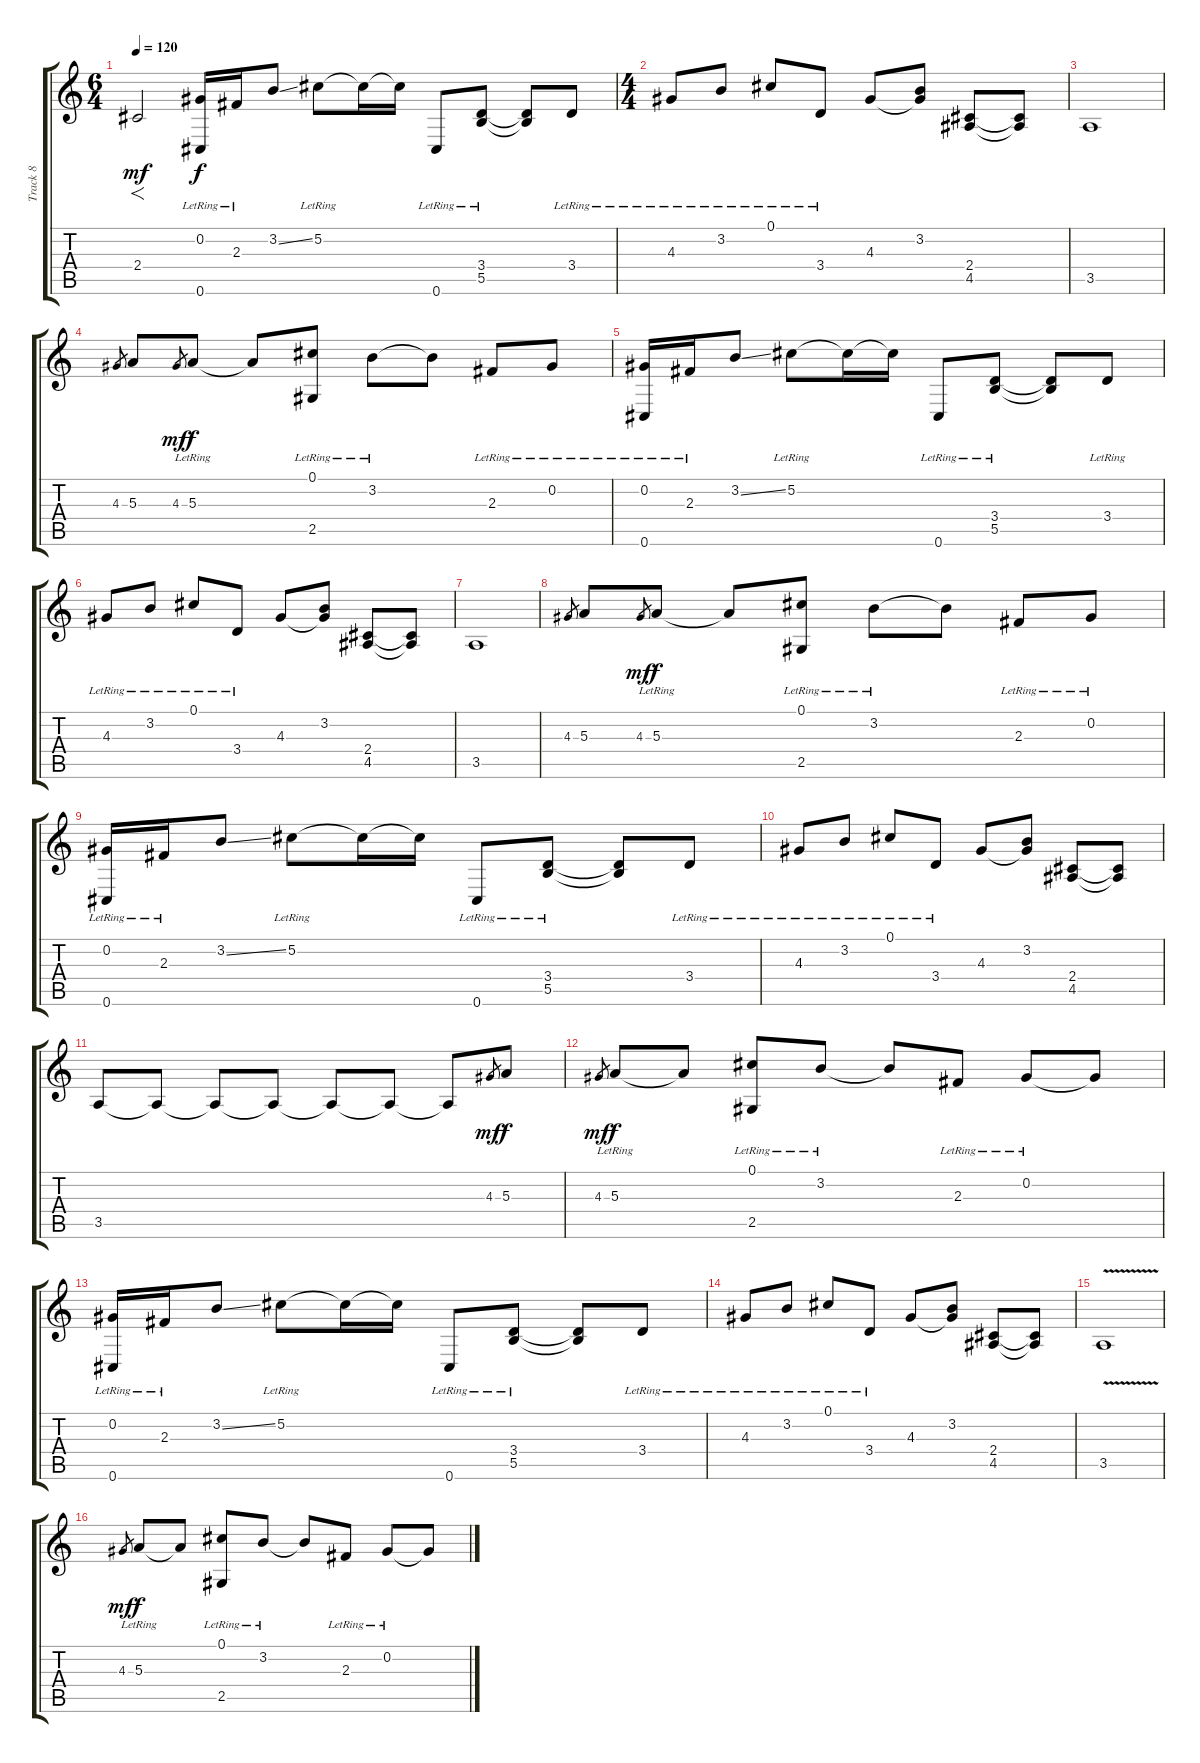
\track ("Track 8" "Track 8") {instrument acousticguitarsteel}
\staff {score tabs}
\tuning (Db4 Ab3 E3 B2 Gb2 Db2) {hide}
\ts (6 4)
\tempo 120
\clef g2
\ks c
2.4.2{f dy mf instrument acousticguitarsteel} (0.2{lr} 0.6{lr}).16{dy f} 2.3{lr}.16 3.2{ss}.8 5.2{lr}.8 5.2{t}.16 5.2{t}.16 0.6{lr}.8 (3.4 5.5{lr}).8 (3.4{t} 5.5{t}).8 3.4{lr}.8 |
\ts (4 4)
4.3{lr}.8 3.2{lr}.8 0.1{lr}.8 3.4{lr}.8 4.3.8 (3.2 4.3{t}).8 (2.4 4.5).8 (2.4{t} 4.5{t}).8 |
3.5.1 |
4.3.8{gr} 5.3.8 4.3.8{gr dy mf} 5.3{lr}.8{dy f} 5.3{t}.8 (0.1{lr} 2.5{lr}).8 3.2{lr}.8 3.2{t}.8 2.3{lr}.8 0.2{lr}.8 |
(0.2{lr} 0.6{lr}).16 2.3{lr}.16 3.2{ss}.8 5.2{lr}.8 5.2{t}.16 5.2{t}.16 0.6{lr}.8 (3.4 5.5{lr}).8 (3.4{t} 5.5{t}).8 3.4{lr}.8 |
4.3{lr}.8 3.2{lr}.8 0.1{lr}.8 3.4{lr}.8 4.3.8 (3.2 4.3{t}).8 (2.4 4.5).8 (2.4{t} 4.5{t}).8 |
3.5.1 |
4.3.8{gr} 5.3.8 4.3.8{gr dy mf} 5.3{lr}.8{dy f} 5.3{t}.8 (0.1{lr} 2.5{lr}).8 3.2{lr}.8 3.2{t}.8 2.3{lr}.8 0.2{lr}.8 |
(0.2{lr} 0.6{lr}).16 2.3{lr}.16 3.2{ss}.8 5.2{lr}.8 5.2{t}.16 5.2{t}.16 0.6{lr}.8 (3.4 5.5{lr}).8 (3.4{t} 5.5{t}).8 3.4{lr}.8 |
4.3{lr}.8 3.2{lr}.8 0.1{lr}.8 3.4{lr}.8 4.3.8 (3.2 4.3{t}).8 (2.4 4.5).8 (2.4{t} 4.5{t}).8 |
3.5.8 3.5{t}.8 3.5{t}.8 3.5{t}.8 3.5{t}.8 3.5{t}.8 3.5{t}.8 4.3.8{gr dy mf} 5.3.8{dy f} |
4.3.8{gr dy mf} 5.3{lr}.8{dy f} 5.3{t}.8 (0.1{lr} 2.5{lr}).8 3.2{lr}.8 3.2{t}.8 2.3{lr}.8 0.2{lr}.8 0.2{t}.8 |
(0.2{lr} 0.6{lr}).16 2.3{lr}.16 3.2{ss}.8 5.2{lr}.8 5.2{t}.16 5.2{t}.16 0.6{lr}.8 (3.4 5.5{lr}).8 (3.4{t} 5.5{t}).8 3.4{lr}.8 |
4.3{lr}.8 3.2{lr}.8 0.1{lr}.8 3.4{lr}.8 4.3.8 (3.2 4.3{t}).8 (2.4 4.5).8 (2.4{t} 4.5{t}).8 |
3.5{v}.1 |
4.3.8{gr dy mf} 5.3{lr}.8{dy f} 5.3{t}.8 (0.1{lr} 2.5{lr}).8 3.2{lr}.8 3.2{t}.8 2.3{lr}.8 0.2{lr}.8 0.2{t}.8
